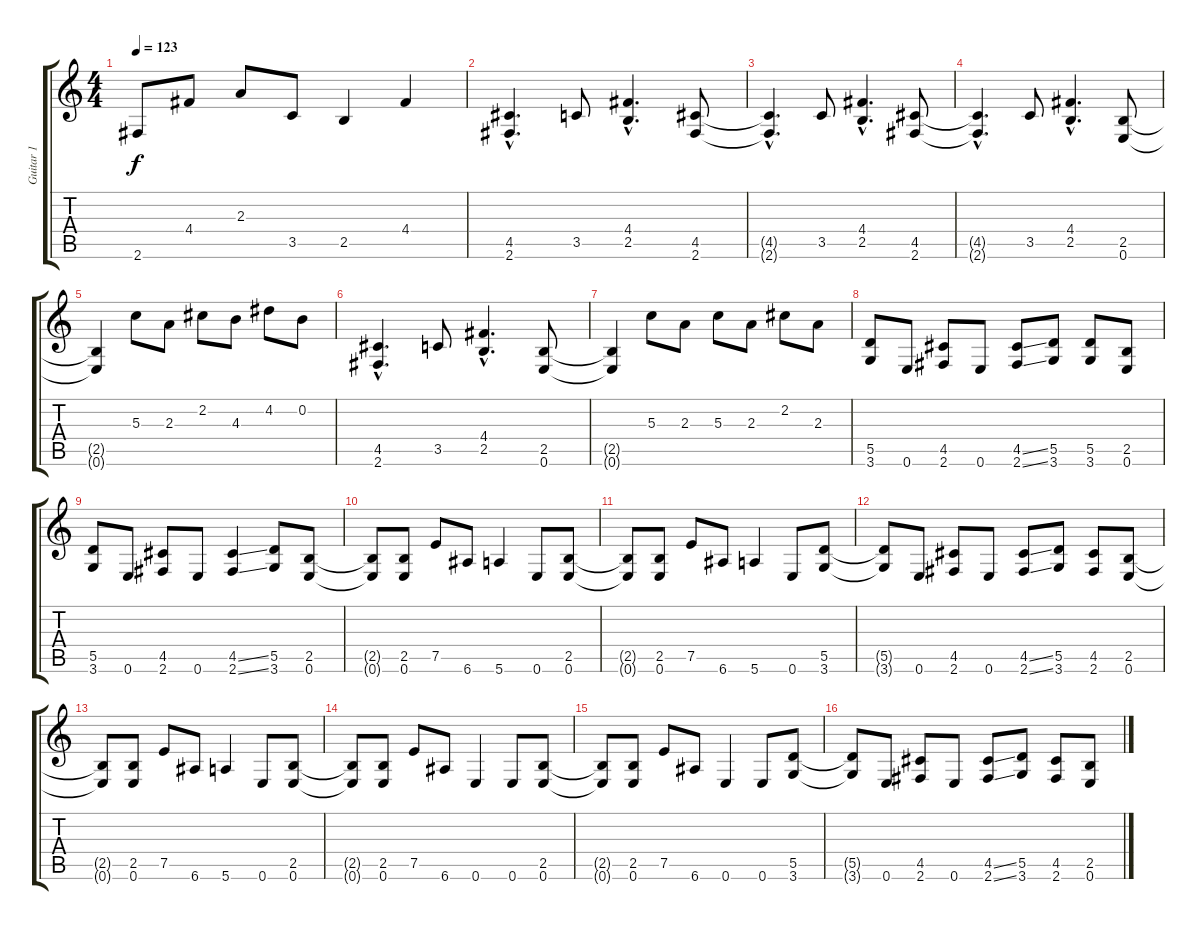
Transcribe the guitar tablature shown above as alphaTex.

\track ("Guitar 1" "Guitar 1") {instrument acousticguitarsteel}
\staff {score tabs}
\tuning (E4 B3 G3 D3 A2 E2) {hide}
\ts (4 4)
\tempo 123
\clef g2
\ks c
2.6{t}.8{dy f} 4.4.8 2.3.8 3.5.8 2.5.4 4.4.4 |
(4.5{hac} 2.6{hac}).4{d} 3.5.8 (4.4{hac} 2.5{hac}).4{d} (4.5 2.6).8 |
(4.5{hac t} 2.6{hac t}).4{d} 3.5.8 (4.4{hac} 2.5{hac}).4{d} (4.5 2.6).8 |
(4.5{hac t} 2.6{hac t}).4{d} 3.5.8 (4.4{hac} 2.5{hac}).4{d} (2.5 0.6).8 |
(2.5{t} 0.6{t}).4 5.3.8 2.3.8 2.2.8 4.3.8 4.2.8 0.2.8 |
(4.5{hac} 2.6{hac}).4{d} 3.5.8 (4.4{hac} 2.5{hac}).4{d} (2.5 0.6).8 |
(2.5{t} 0.6{t}).4 5.3.8 2.3.8 5.3.8 2.3.8 2.2.8 2.3.8 |
(5.5 3.6).8 0.6.8 (4.5 2.6).8 0.6.8 (4.5{ss} 2.6{ss}).8 (5.5 3.6).8 (5.5 3.6).8 (2.5 0.6).8 |
(5.5 3.6).8 0.6.8 (4.5 2.6).8 0.6.8 (4.5{ss} 2.6{ss}).4 (5.5 3.6).8 (2.5 0.6).8 |
(2.5{t} 0.6{t}).8 (2.5 0.6).8 7.5.8 6.6.8 5.6.4 0.6.8 (2.5 0.6).8 |
(2.5{t} 0.6{t}).8 (2.5 0.6).8 7.5.8 6.6.8 5.6.4 0.6.8 (5.5 3.6).8 |
(5.5{t} 3.6{t}).8 0.6.8 (4.5 2.6).8 0.6.8 (4.5{ss} 2.6{ss}).8 (5.5 3.6).8 (4.5 2.6).8 (2.5 0.6).8 |
(2.5{t} 0.6{t}).8 (2.5 0.6).8 7.5.8 6.6.8 5.6.4 0.6.8 (2.5 0.6).8 |
(2.5{t} 0.6{t}).8 (2.5 0.6).8 7.5.8 6.6.8 0.6.4 0.6.8 (2.5 0.6).8 |
(2.5{t} 0.6{t}).8 (2.5 0.6).8 7.5.8 6.6.8 0.6.4 0.6.8 (5.5 3.6).8 |
(5.5{t} 3.6{t}).8 0.6.8 (4.5 2.6).8 0.6.8 (4.5{ss} 2.6{ss}).8 (5.5 3.6).8 (4.5 2.6).8 (2.5 0.6).8
